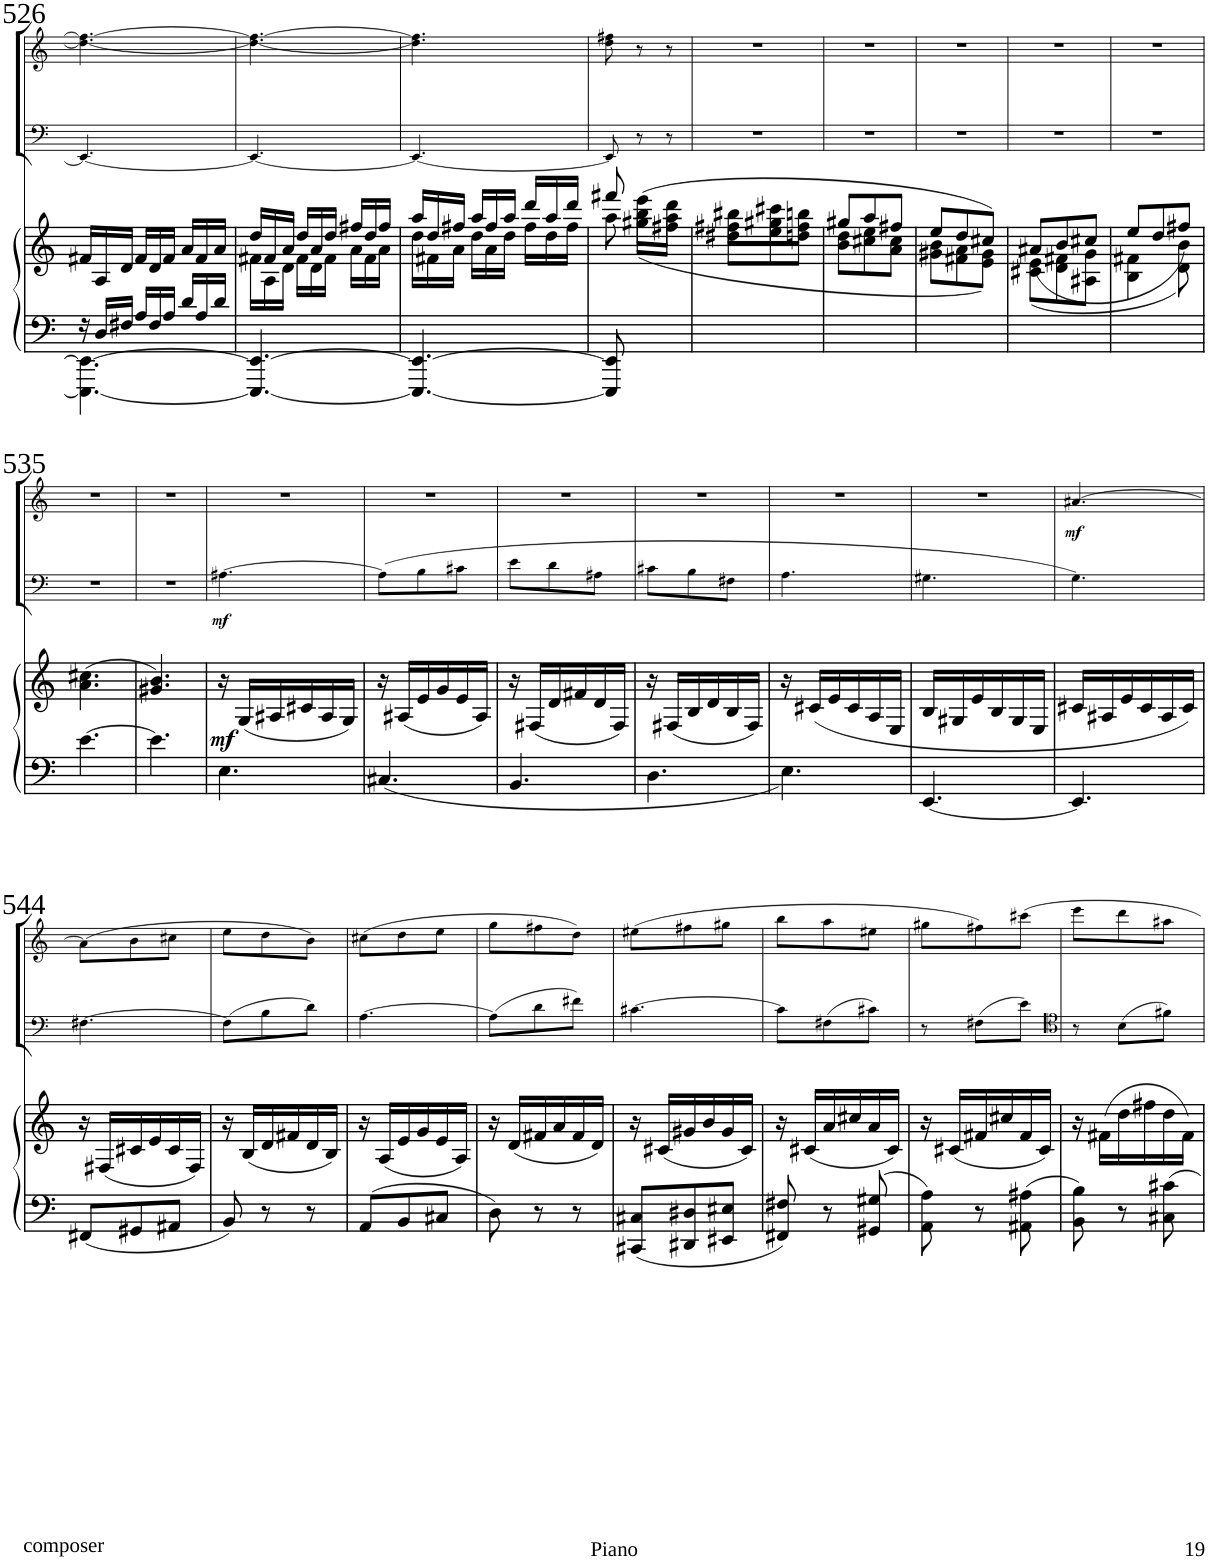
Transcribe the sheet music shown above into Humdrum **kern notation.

**kern	**kern	**dynam	**kern	**dynam	**kern	**dynam
*part3	*part3	*part3	*part2	*part2	*part1	*part1
*staff4	*staff3	*staff3/4	*staff2	*staff2	*staff1	*staff1
*I"Piano	*	*	*I"Cello	*	*I"Violin	*
*I'Pno	*	*	*	*	*I'Vln	*
!!LO:PB:g=z
*clefF4	*clefG2	*	*clefF4	*	*clefG2	*
*k[]	*k[]	*	*k[]	*	*k[]	*
*M3/8	*M3/8	*	*M3/8	*	*M3/8	*
=526	=526	=526	=526	=526	=526	=526
*^	*	*	*	*	*	*
*	*	*Xbrackettup	*	*	*	*	*
24r	4.EEE\_ 4.EE\_	24f#X/LL	.	4.EE/_	.	4.dd\_ 4.ff#\_	.
24D/LL	.	24A/	.	.	.	.	.
24F#X/JJ	.	24d/JJ	.	.	.	.	.
*Xbrackettup	*	*	*	*	*	*	*
24A/LL	.	24f#/LL	.	.	.	.	.
24F#/	.	24d/	.	.	.	.	.
24A/JJ	.	24f#/JJ	.	.	.	.	.
24d/LL	.	24a/LL	.	.	.	.	.
24A/	.	24f#/	.	.	.	.	.
24d/JJ	.	24a/JJ	.	.	.	.	.
*v	*v	*	*	*	*	*	*
=527	=527	=527	=527	=527	=527	=527
*	*^	*	*	*	*	*
4.EEE/_ 4.EE/_	24dd/LL	24f#X\LL	.	4.EE/_	.	4.dd\_ 4.ff#\_	.
.	24f#/	24A\	.	.	.	.	.
.	24a/JJ	24d\JJ	.	.	.	.	.
.	24dd/LL	24f#\LL	.	.	.	.	.
.	24a/	24d\	.	.	.	.	.
.	24dd/JJ	24f#\JJ	.	.	.	.	.
.	24ff#X/LL	24a\LL	.	.	.	.	.
.	24dd/	24f#\	.	.	.	.	.
.	24ff#/JJ	24a\JJ	.	.	.	.	.
=528	=528	=528	=528	=528	=528	=528	=528
4.EEE/_ 4.EE/_	24aa/LL	24dd\LL	.	4.EE/_	.	4.dd\] 4.ff#\]	.
.	24dd/	24f#X\	.	.	.	.	.
.	24ff#X/JJ	24a\JJ	.	.	.	.	.
.	24aa/LL	24dd\LL	.	.	.	.	.
.	24ff#/	24a\	.	.	.	.	.
.	24aa/JJ	24dd\JJ	.	.	.	.	.
.	24ddd/LL	24ff#\LL	.	.	.	.	.
.	24aa/	24dd\	.	.	.	.	.
.	24ddd/JJ	24ff#\JJ	.	.	.	.	.
=529	=529	=529	=529	=529	=529	=529	=529
*	*	*^	*	*	*	*	*
8EEE/] 8EE/]	8fff#X/	8aa\	8ryy	.	8EE/]	.	8dd\ 8ff#X\	.
4ryy	(8eee\L	4ryy	(<8gg#X\ 8bb\L	.	8r	.	8r	.
.	8ddd\J	.	8ff#X\ 8aa\J	.	8r	.	8r	.
*	*	*v	*v	*	*	*	*	*
=530	=530	=530	=530	=530	=530	=530	=530
4.ryy	8bb#X\L	8dd#X\ 8ff#X\L	.	4.r	.	4.r	.
.	8ccc#X\	8ee\ 8gg#X\	.	.	.	.	.
.	8bbn\J	8ddn\ 8ff#\J	.	.	.	.	.
=531	=531	=531	=531	=531	=531	=531	=531
4.ryy	8gg#X/L	8b\ 8dd\L	.	4.r	.	4.r	.
.	8aa/	8cc#X\ 8ee\	.	.	.	.	.
.	8ff#X/J	8a\ 8cc#\J	.	.	.	.	.
=532	=532	=532	=532	=532	=532	=532	=532
4.ryy	8ee/L	8g#X\ 8b\L	.	4.r	.	4.r	.
.	8dd/	8f#X\ 8a\	.	.	.	.	.
.	8cc#X/J)	8e\ 8g#\J)	.	.	.	.	.
=533	=533	=533	=533	=533	=533	=533	=533
4.ryy	(8a#X/L	(<8c#X\ 8e\L	.	4.r	.	4.r	.
.	8b/	8d\ 8f#X\	.	.	.	.	.
.	8cc#X/J	8A#X\ 8g\J	.	.	.	.	.
=534	=534	=534	=534	=534	=534	=534	=534
4.ryy	8ee/L	4B\ 4f#X\	.	4.r	.	4.r	.
.	8dd/	.	.	.	.	.	.
.	8ff#X/J)	8d\ 8b\)	.	.	.	.	.
*	*v	*v	*	*	*	*	*
!!LO:LB:g=z
=535	=535	=535	=535	=535	=535	=535
[4.e\	(>4.a\ 4.cc#X\	.	4.r	.	4.r	.
=536	=536	=536	=536	=536	=536	=536
4.e\]	4.g#X/ 4.b/)	.	4.r	.	4.r	.
=537	=537	=537	=537	=537	=537	=537
!	!	!LO:DY:b	!	!LO:DY:b	!	!
4.E\	16r	mf	[4.A#X\	mf	4.r	.
.	(16G/LL	.	.	.	.	.
.	16A#X/	.	.	.	.	.
.	16c#X/	.	.	.	.	.
.	16A#/	.	.	.	.	.
.	16G/JJ)	.	.	.	.	.
=538	=538	=538	=538	=538	=538	=538
4.C#X/	16r	.	(8A#\L]	.	4.r	.
.	(16A#X/LL	.	.	.	.	.
.	16e/	.	8B\	.	.	.
.	16g/	.	.	.	.	.
.	16e/	.	8c#X\J	.	.	.
.	16A#/JJ)	.	.	.	.	.
=539	=539	=539	=539	=539	=539	=539
4.BB/	16r	.	8e\L	.	4.r	.
.	(16F#X/LL	.	.	.	.	.
.	16d/	.	8d\	.	.	.
.	16f#X/	.	.	.	.	.
.	16d/	.	8A#X\J	.	.	.
.	16F#/JJ)	.	.	.	.	.
=540	=540	=540	=540	=540	=540	=540
4.D\	16r	.	8c#X\L	.	4.r	.
.	(16F#X/LL	.	.	.	.	.
.	16B/	.	8B\	.	.	.
.	16d/	.	.	.	.	.
.	16B/	.	8F#X\J	.	.	.
.	16F#/JJ)	.	.	.	.	.
=541	=541	=541	=541	=541	=541	=541
4.E\	16r	.	4.A\	.	4.r	.
.	(<16c#X/LL	.	.	.	.	.
.	16e/	.	.	.	.	.
.	16c#/	.	.	.	.	.
.	16A/	.	.	.	.	.
.	16E/JJ	.	.	.	.	.
=542	=542	=542	=542	=542	=542	=542
[4.EE/	16B/LL	.	4.G#X\	.	4.r	.
.	16G#X/	.	.	.	.	.
.	16e/	.	.	.	.	.
.	16B/	.	.	.	.	.
.	16G#/	.	.	.	.	.
.	16E/JJ	.	.	.	.	.
=543	=543	=543	=543	=543	=543	=543
!	!	!	!	!	!	!LO:DY:b
4.EE/]	16c#X/LL	.	4.G\)	.	[4.a#X/	mf
.	16A#X/	.	.	.	.	.
.	16e/	.	.	.	.	.
.	16c#/	.	.	.	.	.
.	16A#/	.	.	.	.	.
.	16c#/JJ)	.	.	.	.	.
!!LO:LB:g=z
=544	=544	=544	=544	=544	=544	=544
8FF#X/L	16r	.	[4.F#X\	.	(8a#\L]	.
.	(16F#X/LL	.	.	.	.	.
8GG#X/	16c#X/	.	.	.	8b\	.
.	16e/	.	.	.	.	.
8AA#X/J	16c#/	.	.	.	8cc#X\J	.
.	16F#/JJ)	.	.	.	.	.
=545	=545	=545	=545	=545	=545	=545
8BB/	16r	.	(8F#\L]	.	8ee\L	.
.	(16B/LL	.	.	.	.	.
8r	16d/	.	8B\	.	8dd\	.
.	16f#X/	.	.	.	.	.
8r	16d/	.	8d\J)	.	8b\J)	.
.	16B/JJ)	.	.	.	.	.
=546	=546	=546	=546	=546	=546	=546
8AA/L	16r	.	[4.A\	.	(8cc#X\L	.
.	(16A/LL	.	.	.	.	.
8BB/	16e/	.	.	.	8dd\	.
.	16g/	.	.	.	.	.
8C#X/J	16e/	.	.	.	8ee\J	.
.	16A/JJ)	.	.	.	.	.
=547	=547	=547	=547	=547	=547	=547
8D\	16r	.	(8A\L]	.	8gg\L	.
.	(16d/LL	.	.	.	.	.
8r	16f#X/	.	8d\	.	8ff#X\	.
.	16a/	.	.	.	.	.
8r	16f#/	.	8f#X\J)	.	8dd\J)	.
.	16d/JJ)	.	.	.	.	.
=548	=548	=548	=548	=548	=548	=548
8CC#X/ 8C#X/L	16r	.	[4.c#X\	.	(8ee#X\L	.
.	(16c#X/LL	.	.	.	.	.
8DD#X/ 8D#X/	16g#X/	.	.	.	8ff#X\	.
.	16b/	.	.	.	.	.
8EE#X/ 8E#X/J	16g#/	.	.	.	8gg#X\J	.
.	16c#/JJ)	.	.	.	.	.
=549	=549	=549	=549	=549	=549	=549
8FF#X/ 8F#X/	16r	.	8c#\L]	.	8bb\L	.
.	(16c#X/LL	.	.	.	.	.
8r	16a/	.	(8F#X\	.	8aa\	.
.	16cc#X/	.	.	.	.	.
8GG#X/ 8G#X/	16a/	.	8c#X\J)	.	8ee#X\J	.
.	16c#/JJ)	.	.	.	.	.
=550	=550	=550	=550	=550	=550	=550
8AA\ 8A\	16r	.	8r	.	8gg#X\L	.
.	(16c#X/LL	.	.	.	.	.
8r	16f#X/	.	(8F#X\L	.	8ff#X\)	.
.	16cc#X/	.	.	.	.	.
8AA#X\ 8A#X\	16f#/	.	8e\J)	.	8ccc#X\J	.
.	16c#/JJ)	.	.	.	.	.
=551	=551	=551	=551	=551	=551	=551
*	*	*	*clefC4	*	*	*
8BB\ 8B\	16r	.	8r	.	8eee\L	.
.	(16f#X\LL	.	.	.	.	.
8r	16dd\	.	(8B\L	.	8ddd\	.
.	16ff#X\	.	.	.	.	.
8C#X\ 8c#X\	16dd\	.	8f#X\J)	.	8aa#X\J	.
.	16f#\JJ)	.	.	.	.	.
=	=	=	=	=	=	=
*-	*-	*-	*-	*-	*-	*-
